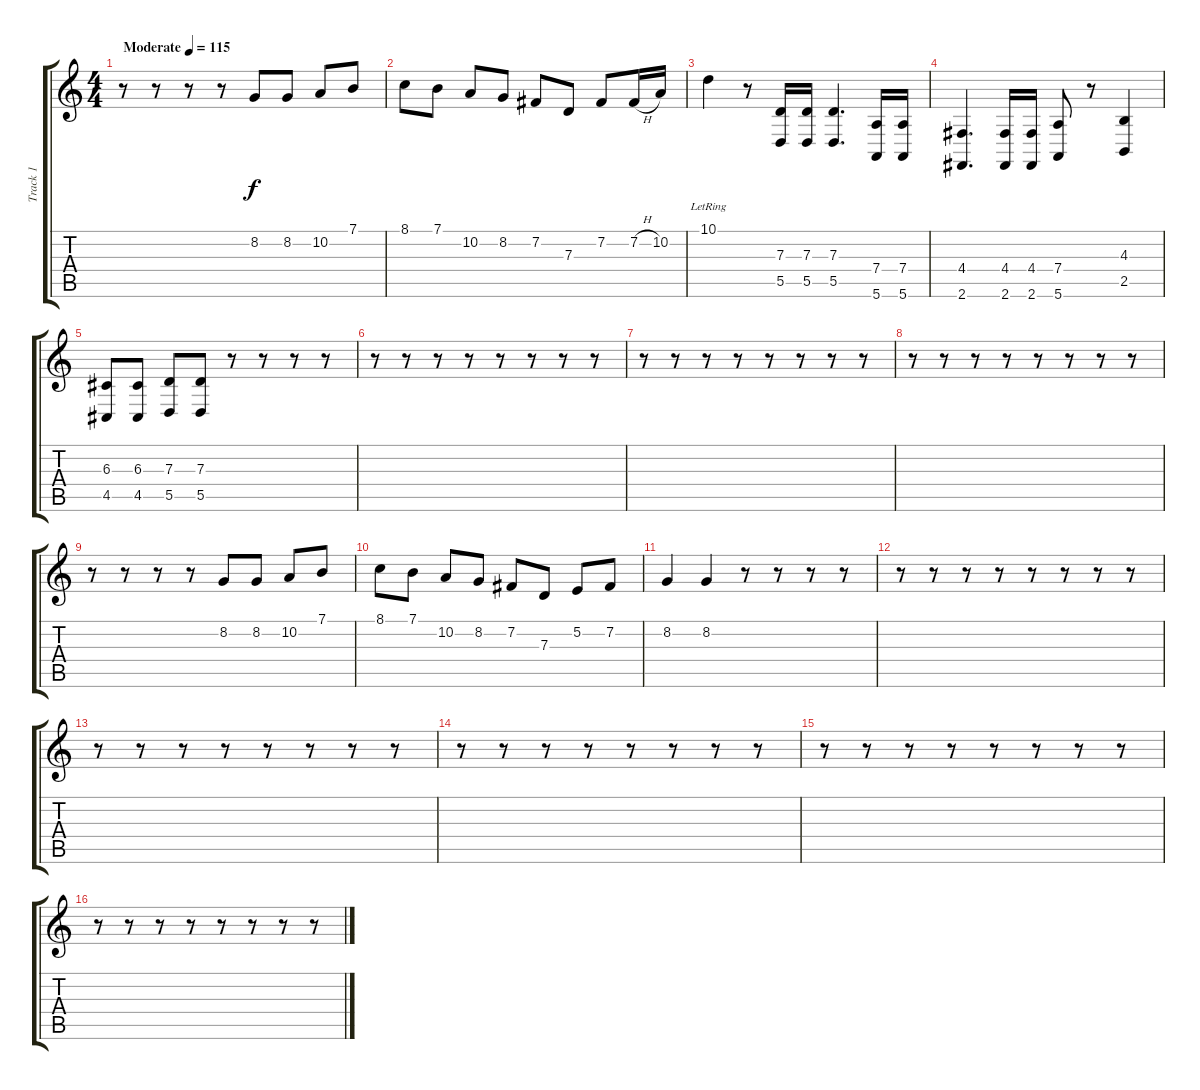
\track ("Track 1" "Track 1") {instrument musicbox}
\staff {score tabs}
\tuning (E4 B3 G3 D3 A2 E2) {hide}
\ts (4 4)
\tempo (115 "Moderate")
\clef g2
\ks c
r.8{dy f instrument musicbox} r.8 r.8 r.8 8.2.8 8.2.8 10.2.8 7.1.8 |
8.1.8 7.1.8 10.2.8 8.2.8 7.2.8 7.3.8 7.2.8 7.2{h}.16 10.2.16 |
10.1{lr}.4 r.8 (7.3 5.5).16{instrument trumpet} (7.3 5.5).16 (7.3 5.5).4{d} (7.4 5.6).16 (7.4 5.6).16 |
(4.4 2.6).4{d} (4.4 2.6).16 (4.4 2.6).16 (7.4 5.6).8 r.8 (4.3 2.5).4 |
(6.3 4.5).8 (6.3 4.5).8 (7.3 5.5).8 (7.3 5.5).8 r.8 r.8 r.8 r.8 |
r.8 r.8 r.8 r.8 r.8 r.8 r.8 r.8 |
r.8 r.8 r.8 r.8 r.8 r.8 r.8 r.8 |
r.8 r.8 r.8 r.8 r.8 r.8 r.8 r.8 |
r.8 r.8 r.8 r.8 8.2.8{instrument musicbox} 8.2.8 10.2.8 7.1.8 |
8.1.8 7.1.8 10.2.8 8.2.8 7.2.8 7.3.8 5.2.8 7.2.8 |
8.2.4 8.2.4 r.8 r.8 r.8 r.8 |
r.8 r.8 r.8 r.8 r.8 r.8 r.8 r.8 |
r.8 r.8 r.8 r.8 r.8 r.8 r.8 r.8 |
r.8 r.8 r.8 r.8 r.8 r.8 r.8 r.8 |
r.8 r.8 r.8 r.8 r.8 r.8 r.8 r.8 |
r.8 r.8 r.8 r.8 r.8 r.8 r.8 r.8
